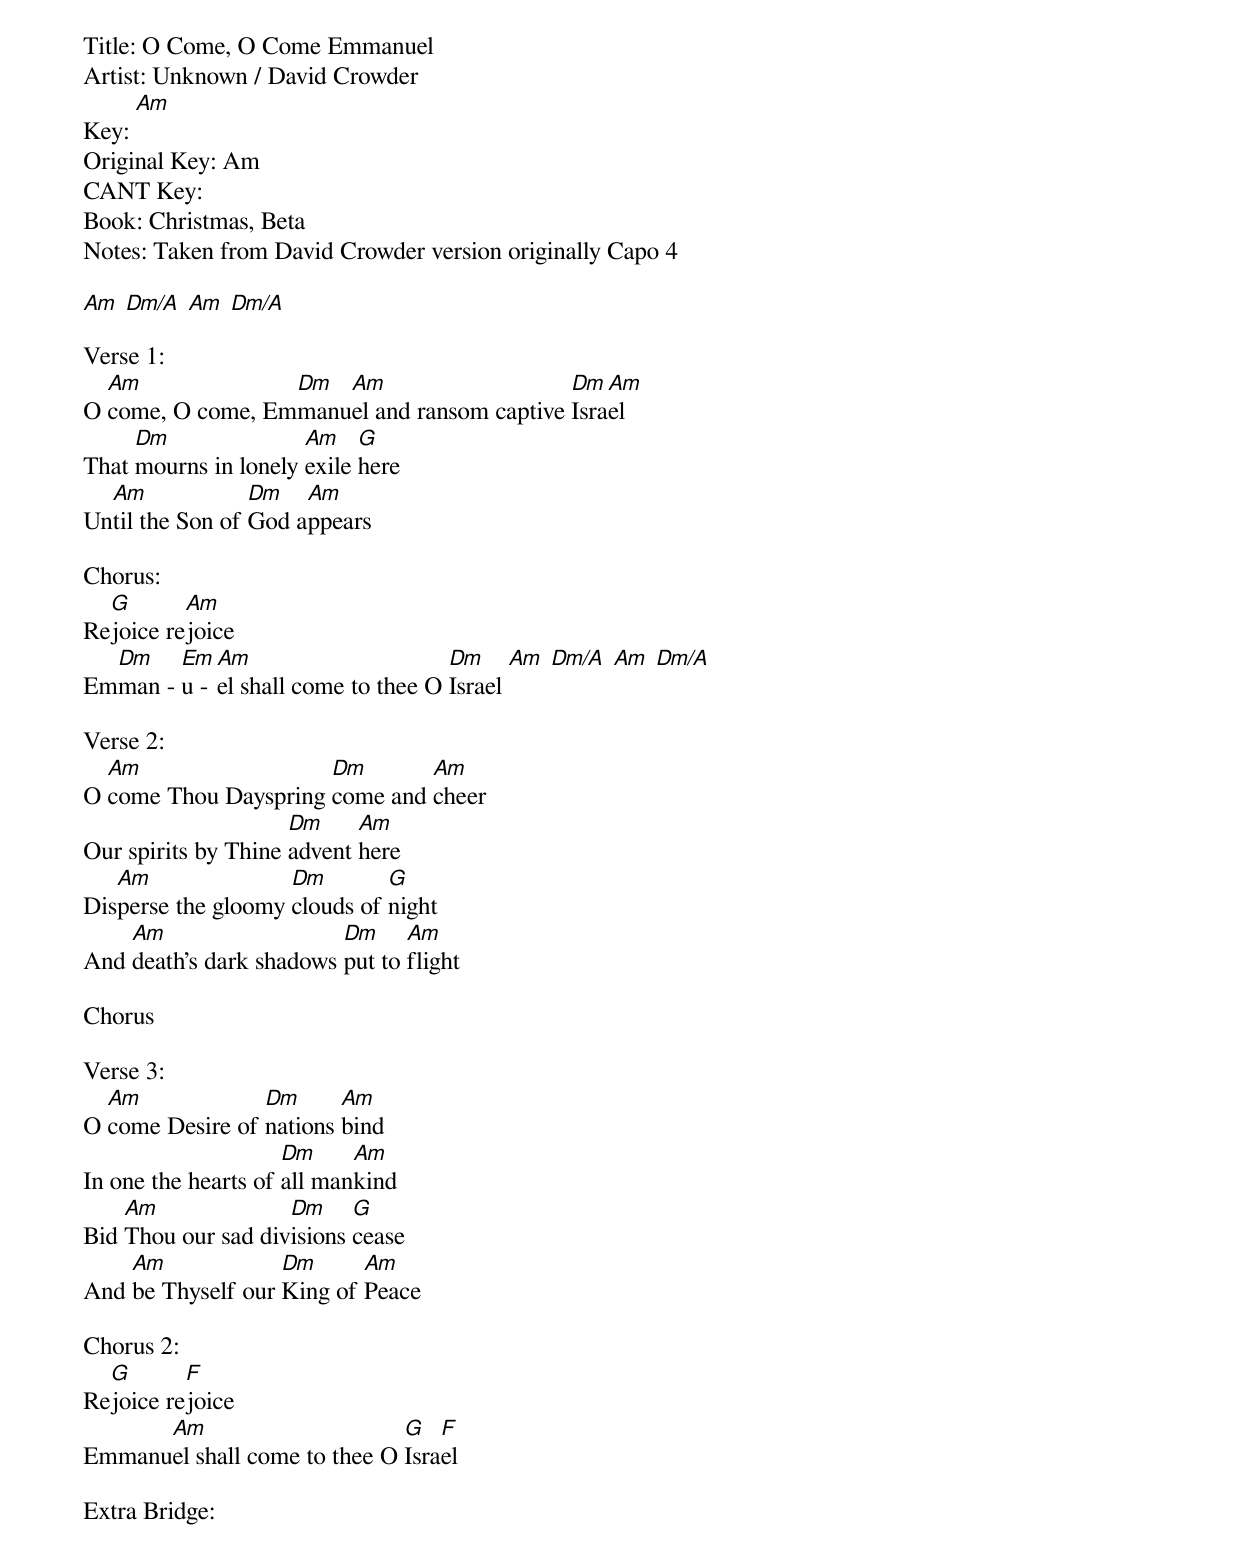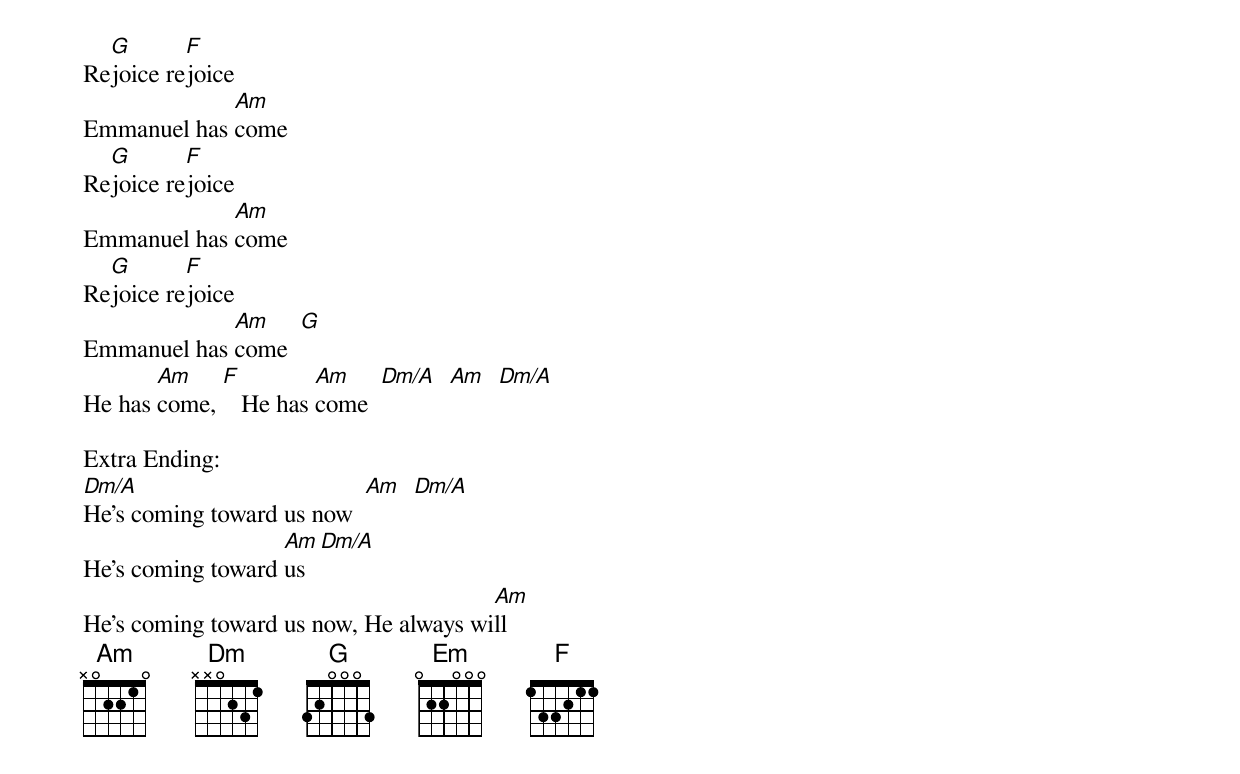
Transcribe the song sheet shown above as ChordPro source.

Title: O Come, O Come Emmanuel
Artist: Unknown / David Crowder
Key: [Am]
Original Key: Am
CANT Key:
Book: Christmas, Beta
Notes: Taken from David Crowder version originally Capo 4

[Am] [Dm/A] [Am] [Dm/A]

Verse 1:
O [Am]come, O come, Em[Dm]manu[Am]el and ransom captive [Dm]Isra[Am]el
That [Dm]mourns in lonely [Am]exile [G]here
Un[Am]til the Son of [Dm]God a[Am]ppears

Chorus:
Re[G]joice re[Am]joice
Em[Dm]man - [Em]u - [Am]el shall come to thee O [Dm]Israel [Am] [Dm/A] [Am] [Dm/A]

Verse 2:
O [Am]come Thou Dayspring [Dm]come and [Am]cheer
Our spirits by Thine [Dm]advent [Am]here
Dis[Am]perse the gloomy [Dm]clouds of [G]night
And [Am]death’s dark shadows [Dm]put to [Am]flight

Chorus

Verse 3:
O [Am]come Desire of [Dm]nations [Am]bind
In one the hearts of [Dm]all man[Am]kind
Bid [Am]Thou our sad div[Dm]isions [G]cease
And [Am]be Thyself our [Dm]King of [Am]Peace

Chorus 2:
Re[G]joice re[F]joice
Emmanu[Am]el shall come to thee O [G]Isra[F]el

Extra Bridge:
Re[G]joice re[F]joice
Emmanuel has [Am]come
Re[G]joice re[F]joice
Emmanuel has [Am]come
Re[G]joice re[F]joice
Emmanuel has [Am]come  [G]
He has [Am]come, [F]   He has [Am]come  [Dm/A]  [Am]  [Dm/A]

Extra Ending:
[Dm/A]He's coming toward us now  [Am]  [Dm/A]
He's coming toward [Am]us  [Dm/A]
He's coming toward us now, He always wi[Am]ll
